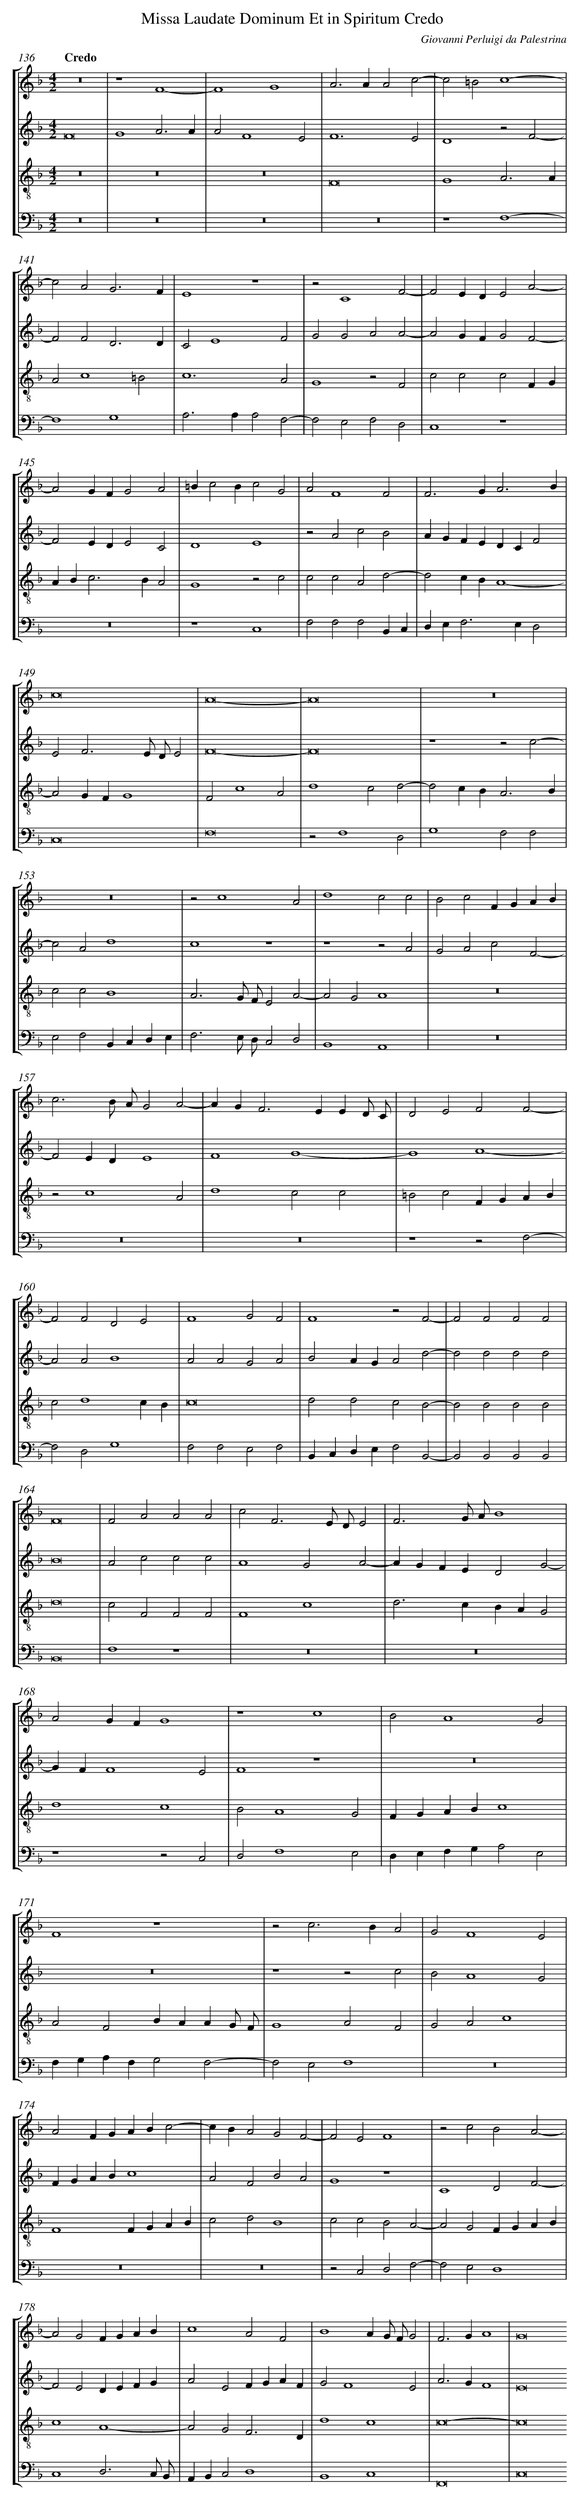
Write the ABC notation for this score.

X:1
T: Missa Laudate Dominum Et in Spiritum Credo
C: Giovanni Perluigi da Palestrina
L: 1/4
M: 4/2
Q: "Credo"
%%staves [1 2 3 4]
V: 1 clef=treble
V: 2 clef=treble
V: 3 clef=treble-8
V: 4 clef=bass
K: F
[V:1] z8 |
[V:2] F8 |
[V:3] z8 |
[V:4] z8 |
[V:1] z4F4- |
[V:2] G4A3A |
[V:3] z8 |
[V:4] z8 |
[V:1] F4G4 |
[V:2] A2F4E2 |
[V:3] z8 |
[V:4] z8 |
[V:1] A2>A2A2c2- |
[V:2] F6E2 |
[V:3] F8 |
[V:4] z8 |
[V:1] c2=B2c4- |
[V:2] D4z2F2- |
[V:3] G4A3A |
[V:4] z4F,4- |
[V:1] c2A2G3F |
[V:2] F2F2D3D |
[V:3] A2c4=B2 |
[V:4] F,4G,4 |
[V:1] E4z4 |
[V:2] C2E4F2 |
[V:3] c6A2 |
[V:4] A,2>A,2A,2F,2- |
[V:1] z2C4F2- |
[V:2] G2G2A2A2- |
[V:3] G4z2F2 |
[V:4] F,2E,2F,2D,2 |
[V:1] F2EDE2A2- |
[V:2] A2GFG2F2- |
[V:3] c2c2c2FG |
[V:4] C,4z4 |
[V:1] A2GFG2A2 |
[V:2] F2EDE2C2 |
[V:3] AB2<c2BA2 |
[V:4] z8 |
[V:1] =Bc2Bc2G2 |
[V:2] D4E4 |
[V:3] G4z2c2 |
[V:4] z4C,4 |
[V:1] A2F4F2 |
[V:2] z2A2c2B2 |
[V:3] c2c2A2d2- |
[V:4] F,2F,2F,2B,,C, |
[V:1] F2>G2A3B |
[V:2] AGFEDCF2 |
[V:3] d2cBA4- |
[V:4] D,E,2<F,2E,D,2 |
[V:1] c8 |
[V:2] E2F3E/ D/E2 |
[V:3] A2GFG4 |
[V:4] C,8 |
[V:1] A8- |
[V:2] F8- |
[V:3] F2c4A2 |
[V:4] F,8 |
[V:1] A8 |
[V:2] F8 |
[V:3] d4c2d2- |
[V:4] z2F,4D,2 |
[V:1] z8 |
[V:2] z4z2c2- |
[V:3] d2cB2<A2B |
[V:4] G,4F,2F,2 |
[V:1] z8 |
[V:2] c2A2d4 |
[V:3] c2c2B4 |
[V:4] E,2F,2B,,C,D,E, |
[V:1] z2c4A2 |
[V:2] c4z4 |
[V:3] A3G/ F/E2A2- |
[V:4] F,3E,/ D,/C,2D,2 |
[V:1] d4c2c2 |
[V:2] z4z2A2 |
[V:3] A2G2A4 |
[V:4] B,,4A,,4 |
[V:1] B2c2FGAB |
[V:2] G2A2c2F2- |
[V:3] z8 |
[V:4] z8 |
[V:1] c3B/ A/G2A2- |
[V:2] F2EDE4 |
[V:3] z2c4A2 |
[V:4] z8 |
[V:1] AG2<F2EED/ C/ |
[V:2] F4G4- |
[V:3] d4c2c2 |
[V:4] z8 |
[V:1] D2E2F2F2- |
[V:2] G4A4- |
[V:3] =B2c2FGAB |
[V:4] z4z2F,2- |
[V:1] F2F2D2E2 |
[V:2] A2A2B4 |
[V:3] c2d4cB |
[V:4] F,2D,2G,4 |
[V:1] F4G2F2 |
[V:2] A2A2G2A2 |
[V:3] c8 |
[V:4] F,2F,2E,2F,2 |
[V:1] F4z2F2- |
[V:2] B2AGA2d2- |
[V:3] d2d2c2B2- |
[V:4] B,,C,D,E,F,2B,,2- |
[V:1] F2F2F2F2 |
[V:2] d2d2d2d2 |
[V:3] B2B2B2B2 |
[V:4] B,,2B,,2B,,2B,,2 |
[V:1] F8 |
[V:2] B8 |
[V:3] d8 |
[V:4] B,,8 |
[V:1] F2A2A2A2 |
[V:2] A2c2c2c2 |
[V:3] c2F2F2F2 |
[V:4] F,4z4 |
[V:1] c2F3E/ D/E2 |
[V:2] A4G2A2- |
[V:3] F4c4 |
[V:4] z8 |
[V:1] F3G/ A/B4 |
[V:2] AGFED2G2- |
[V:3] d2>c2BAG2 |
[V:4] z8 |
[V:1] A2GFG4 |
[V:2] GFF4E2 |
[V:3] d4c4 |
[V:4] z4z2C,2 |
[V:1] z4c4 |
[V:2] F4z4 |
[V:3] B2A4G2 |
[V:4] D,2F,4E,2 |
[V:1] B2A4G2 |
[V:2] z8 |
[V:3] FGABc4 |
[V:4] D,E,F,G,A,2E,2 |
[V:1] F4z4 |
[V:2] z8 |
[V:3] A2F2BAAG/ F/ |
[V:4] F,G,A,F,G,2F,2- |
[V:1] z2c2>B2A2 |
[V:2] z4z2c2 |
[V:3] G4A2F2 |
[V:4] F,2E,2F,4 |
[V:1] G2F4E2 |
[V:2] B2A4G2 |
[V:3] G2A2c4 |
[V:4] z8 |
[V:1] A2FGABc2- |
[V:2] FGABc4 |
[V:3] F4FGAB |
[V:4] z8 |
[V:1] cBA2G2F2- |
[V:2] A2F2B2A2 |
[V:3] c2d2B4 |
[V:4] z8 |
[V:1] F2E2F4 |
[V:2] G4z4 |
[V:3] c2c2B2A2- |
[V:4] z2C,2D,2F,2- |
[V:1] z2c2B2A2- |
[V:2] C4D2F2- |
[V:3] A2G2FGAB |
[V:4] F,2E,2D,4 |
[V:1] A2G2FGAB |
[V:2] F2E2DEFG |
[V:3] c4A4- |
[V:4] C,4D,3C,/ B,,/ |
[V:1] c4A2F2 |
[V:2] A2E2FGAF |
[V:3] A2G2F3D |
[V:4] A,,B,,C,2D,4 |
[V:1] B4AG/ F/G2 |
[V:2] G2F4E2 |
[V:3] d4c4 |
[V:4] B,,4C,4 |
[V:1] F2>G2A4 |
[V:2] A2>G2F4 |
[V:3] c8- |
[V:4] F,,8 |
[V:1] G8
[V:2] E8
[V:3] c8
[V:4] C,8
